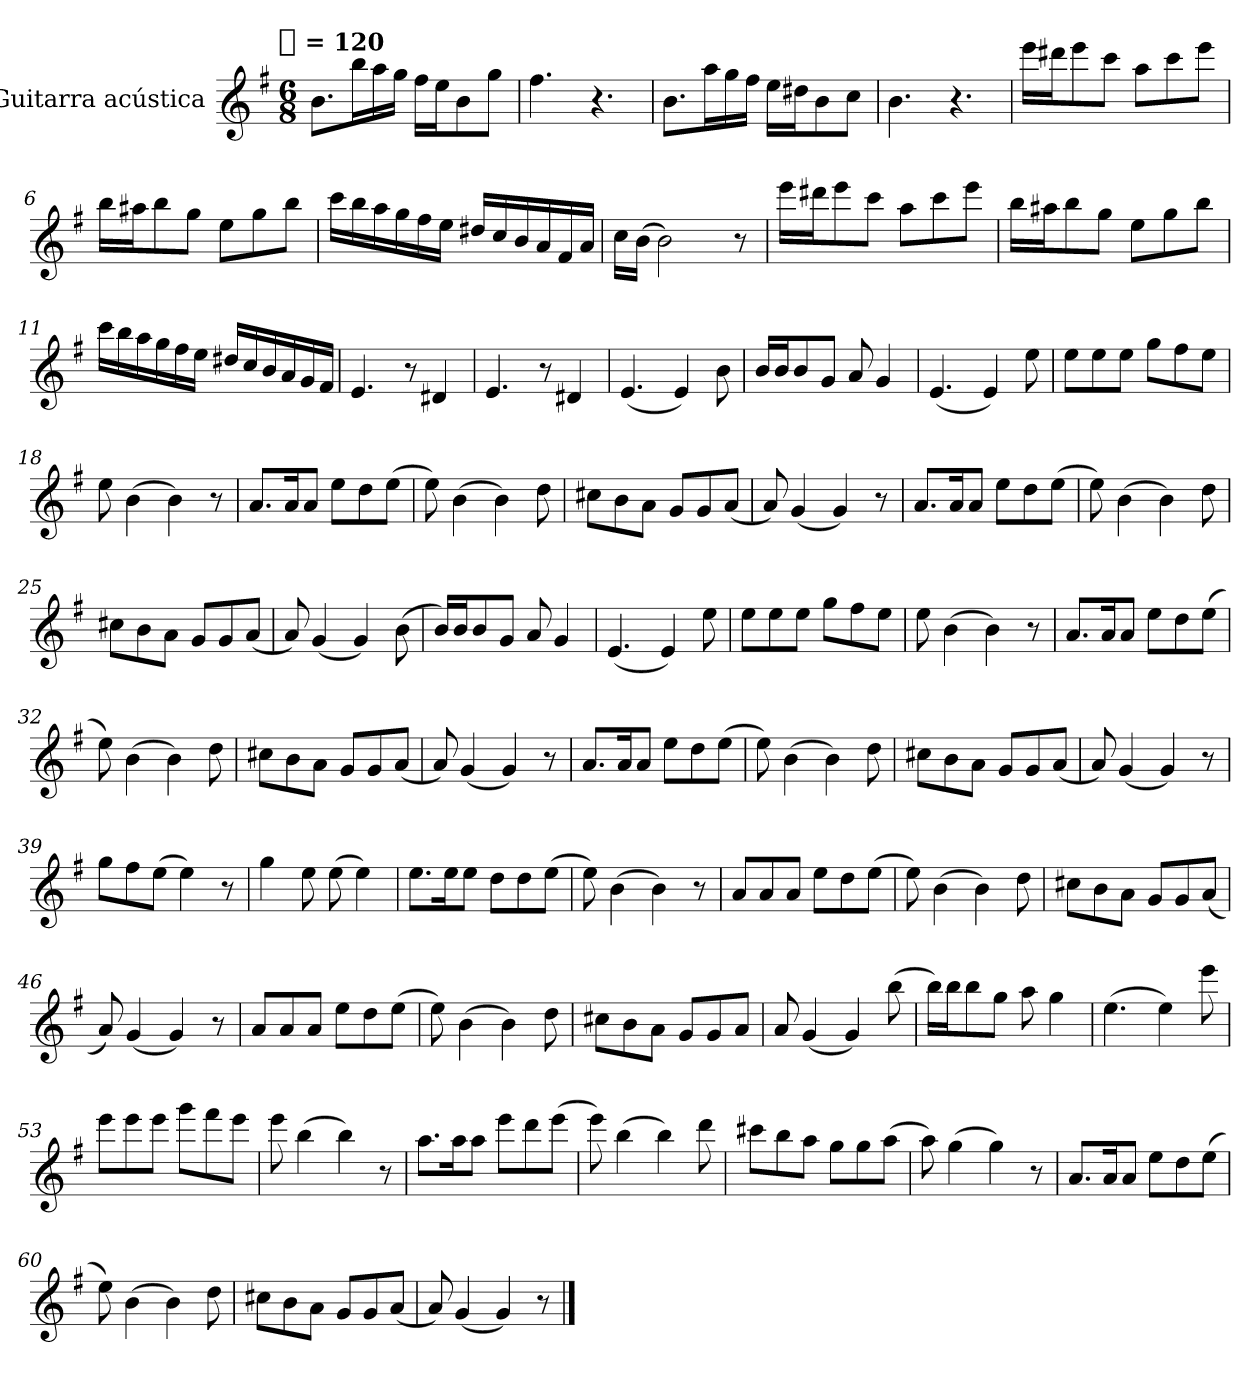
**kern
*part1
*staff1
*I"Guitarra acústica
*clefG2
*k[f#]
*G:
!!LO:TX:omd:t=[quarter] = 120
*M6/8
*MM120
=1
8.bL
16bbL
16aa
16ggJJ
16ff#LL
16eeJ
8b
8ggJ
=2
4.ff#
4.r
=3
8.bL
16aaL
16gg
16ff#JJ
16eeLL
16dd#XJ
8b
8ccJ
=4
4.b
4.r
=5
16eeeLL
16ddd#XJ
8eee
8cccJ
8aaL
8ccc
8eeeJ
=6
16bbLL
16aa#XJ
8bb
8ggJ
8eeL
8gg
8bbJ
=7
16cccLL
16bb
16aa
16gg
16ff#
16eeJJ
16dd#XLL
16cc
16b
16a
16f#
16aJJ
=8
16ccLL
(16bJJ
2b)
8r
=9
16eeeLL
16ddd#XJ
8eee
8cccJ
8aaL
8ccc
8eeeJ
=10
16bbLL
16aa#XJ
8bb
8ggJ
8eeL
8gg
8bbJ
=11
16cccLL
16bb
16aa
16gg
16ff#
16eeJJ
16dd#XLL
16cc
16b
16a
16g
16f#JJ
=12
4.e
8r
4d#X
=13
4.e
8r
4d#X
=14
(4.e
4e)
8b
=15
16bLL
16bJ
8b
8gJ
8a
4g
=16
(4.e
4e)
8ee
=17
8eeL
8ee
8eeJ
8ggL
8ff#
8eeJ
=18
8ee
(4b
4b)
8r
=19
8.aL
16aK
8aJ
8eeL
8dd
(8eeJ
=20
8ee)
(4b
4b)
8dd
=21
8cc#XL
8b
8aJ
8gL
8g
(8aJ
=22
8a)
(4g
4g)
8r
=23
8.aL
16aK
8aJ
8eeL
8dd
(8eeJ
=24
8ee)
(4b
4b)
8dd
=25
8cc#XL
8b
8aJ
8gL
8g
(8aJ
=26
8a)
(4g
4g)
(8b
=27
16bLL)
16bJ
8b
8gJ
8a
4g
=28
(4.e
4e)
8ee
=29
8eeL
8ee
8eeJ
8ggL
8ff#
8eeJ
=30
8ee
(4b
4b)
8r
=31
8.aL
16aK
8aJ
8eeL
8dd
(8eeJ
=32
8ee)
(4b
4b)
8dd
=33
8cc#XL
8b
8aJ
8gL
8g
(8aJ
=34
8a)
(4g
4g)
8r
=35
8.aL
16aK
8aJ
8eeL
8dd
(8eeJ
=36
8ee)
(4b
4b)
8dd
=37
8cc#XL
8b
8aJ
8gL
8g
(8aJ
=38
8a)
(4g
4g)
8r
=39
8ggL
8ff#
(8eeJ
4ee)
8r
=40
4gg
8ee
(8ee
4ee)
=41
8.eeL
16eeK
8eeJ
8ddL
8dd
(8eeJ
=42
8ee)
(4b
4b)
8r
=43
8aL
8a
8aJ
8eeL
8dd
(8eeJ
=44
8ee)
(4b
4b)
8dd
=45
8cc#XL
8b
8aJ
8gL
8g
(8aJ
=46
8a)
(4g
4g)
8r
=47
8aL
8a
8aJ
8eeL
8dd
(8eeJ
=48
8ee)
(4b
4b)
8dd
=49
8cc#XL
8b
8aJ
8gL
8g
8aJ
=50
8a
(4g
4g)
(8bb
=51
16bbLL)
16bbJ
8bb
8ggJ
8aa
4gg
=52
(4.ee
4ee)
8eee
=53
8eeeL
8eee
8eeeJ
8gggL
8fff#
8eeeJ
=54
8eee
(4bb
4bb)
8r
=55
8.aaL
16aaK
8aaJ
8eeeL
8ddd
(8eeeJ
=56
8eee)
(4bb
4bb)
8ddd
=57
8ccc#XL
8bb
8aaJ
8ggL
8gg
(8aaJ
=58
8aa)
(4gg
4gg)
8r
=59
8.aL
16aK
8aJ
8eeL
8dd
(8eeJ
=60
8ee)
(4b
4b)
8dd
=61
8cc#XL
8b
8aJ
8gL
8g
(8aJ
=62
8a)
(4g
4g)
8r
==
*-
